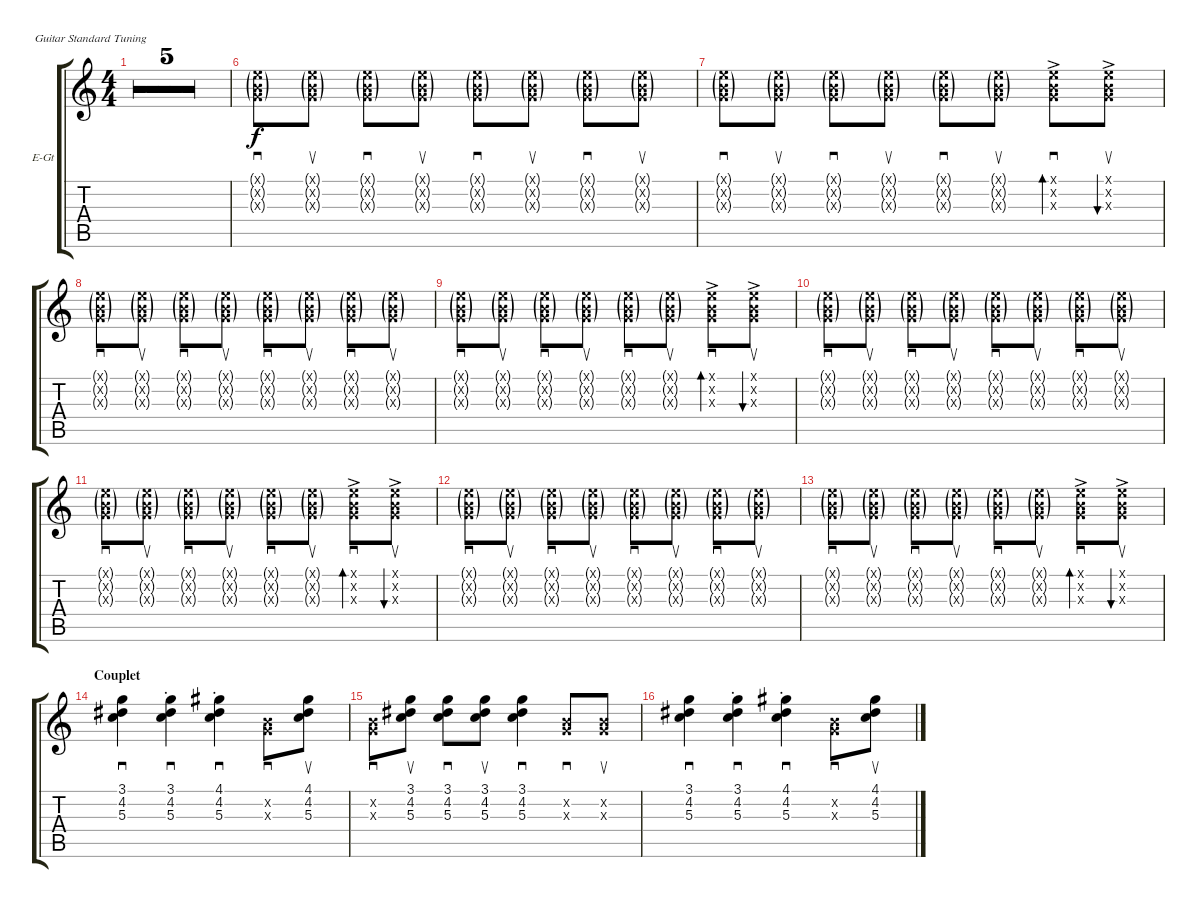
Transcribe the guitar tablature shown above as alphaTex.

\defaultSystemsLayout 4
\bracketExtendMode groupsimilarinstruments
\firstSystemTrackNameOrientation horizontal
\otherSystemsTrackNameOrientation horizontal
\track ("Electric Guitar" "E-Gt") {multiBarRest instrument electricguitarclean}
\staff {score tabs}
\tuning (E4 B3 G3 D3 A2 E2)
\ts (4 4)
\tempo 120
\clef g2
\ks c
|
|
|
|
|
(0.1{g x} 0.2{g x} 0.3{g x}).8{sd} (0.3{g x} 0.2{g x} 0.1{g x}).8{su} (0.1{g x} 0.2{g x} 0.3{g x}).8{sd} (0.3{g x} 0.2{g x} 0.1{g x}).8{su} (0.1{g x} 0.2{g x} 0.3{g x}).8{sd} (0.3{g x} 0.2{g x} 0.1{g x}).8{su} (0.1{g x} 0.2{g x} 0.3{g x}).8{sd} (0.3{g x} 0.2{g x} 0.1{g x}).8{su} |
(0.1{g x} 0.2{g x} 0.3{g x}).8{sd} (0.3{g x} 0.2{g x} 0.1{g x}).8{su} (0.1{g x} 0.2{g x} 0.3{g x}).8{sd} (0.3{g x} 0.2{g x} 0.1{g x}).8{su} (0.1{g x} 0.2{g x} 0.3{g x}).8{sd} (0.3{g x} 0.2{g x} 0.1{g x}).8{su} (0.1{ac x} 0.2{ac x} 0.3{ac x}).8{sd bd 119} (0.3{ac x} 0.2{ac x} 0.1{ac x}).8{su bu 95} |
(0.1{g x} 0.2{g x} 0.3{g x}).8{sd} (0.3{g x} 0.2{g x} 0.1{g x}).8{su} (0.1{g x} 0.2{g x} 0.3{g x}).8{sd} (0.3{g x} 0.2{g x} 0.1{g x}).8{su} (0.1{g x} 0.2{g x} 0.3{g x}).8{sd} (0.3{g x} 0.2{g x} 0.1{g x}).8{su} (0.1{g x} 0.2{g x} 0.3{g x}).8{sd} (0.3{g x} 0.2{g x} 0.1{g x}).8{su} |
(0.1{g x} 0.2{g x} 0.3{g x}).8{sd} (0.3{g x} 0.2{g x} 0.1{g x}).8{su} (0.1{g x} 0.2{g x} 0.3{g x}).8{sd} (0.3{g x} 0.2{g x} 0.1{g x}).8{su} (0.1{g x} 0.2{g x} 0.3{g x}).8{sd} (0.3{g x} 0.2{g x} 0.1{g x}).8{su} (0.1{ac x} 0.2{ac x} 0.3{ac x}).8{sd bd 119} (0.3{ac x} 0.2{ac x} 0.1{ac x}).8{su bu 95} |
(0.1{g x} 0.2{g x} 0.3{g x}).8{sd} (0.3{g x} 0.2{g x} 0.1{g x}).8{su} (0.1{g x} 0.2{g x} 0.3{g x}).8{sd} (0.3{g x} 0.2{g x} 0.1{g x}).8{su} (0.1{g x} 0.2{g x} 0.3{g x}).8{sd} (0.3{g x} 0.2{g x} 0.1{g x}).8{su} (0.1{g x} 0.2{g x} 0.3{g x}).8{sd} (0.3{g x} 0.2{g x} 0.1{g x}).8{su} |
(0.1{g x} 0.2{g x} 0.3{g x}).8{sd} (0.3{g x} 0.2{g x} 0.1{g x}).8{su} (0.1{g x} 0.2{g x} 0.3{g x}).8{sd} (0.3{g x} 0.2{g x} 0.1{g x}).8{su} (0.1{g x} 0.2{g x} 0.3{g x}).8{sd} (0.3{g x} 0.2{g x} 0.1{g x}).8{su} (0.1{ac x} 0.2{ac x} 0.3{ac x}).8{sd bd 119} (0.3{ac x} 0.2{ac x} 0.1{ac x}).8{su bu 95} |
(0.1{g x} 0.2{g x} 0.3{g x}).8{sd} (0.3{g x} 0.2{g x} 0.1{g x}).8{su} (0.1{g x} 0.2{g x} 0.3{g x}).8{sd} (0.3{g x} 0.2{g x} 0.1{g x}).8{su} (0.1{g x} 0.2{g x} 0.3{g x}).8{sd} (0.3{g x} 0.2{g x} 0.1{g x}).8{su} (0.1{g x} 0.2{g x} 0.3{g x}).8{sd} (0.3{g x} 0.2{g x} 0.1{g x}).8{su} |
(0.1{g x} 0.2{g x} 0.3{g x}).8{sd} (0.3{g x} 0.2{g x} 0.1{g x}).8{su} (0.1{g x} 0.2{g x} 0.3{g x}).8{sd} (0.3{g x} 0.2{g x} 0.1{g x}).8{su} (0.1{g x} 0.2{g x} 0.3{g x}).8{sd} (0.3{g x} 0.2{g x} 0.1{g x}).8{su} (0.1{ac x} 0.2{ac x} 0.3{ac x}).8{sd bd 119} (0.3{ac x} 0.2{ac x} 0.1{ac x}).8{su bu 95} |
\section ("" "Couplet")
(5.3 4.2 3.1).4{sd} (5.3{st} 4.2{st} 3.1{st}).4{sd} (4.1{st} 4.2{st} 5.3{st}).4{sd} (0.3{x} 0.2{x}).8{sd} (4.1 4.2 5.3).8{su} |
(0.3{x} 0.2{x}).8{sd} (5.3 4.2 3.1).8{su} (3.1 4.2 5.3).8{sd} (5.3 4.2 3.1).8{su} (5.3 4.2 3.1).4{sd} (0.3{x} 0.2{x}).8{sd} (0.3{x} 0.2{x}).8{su} |
(5.3 4.2 3.1).4{sd} (5.3{st} 4.2{st} 3.1{st}).4{sd} (4.1{st} 4.2{st} 5.3{st}).4{sd} (0.3{x} 0.2{x}).8{sd} (4.1 4.2 5.3).8{su}
